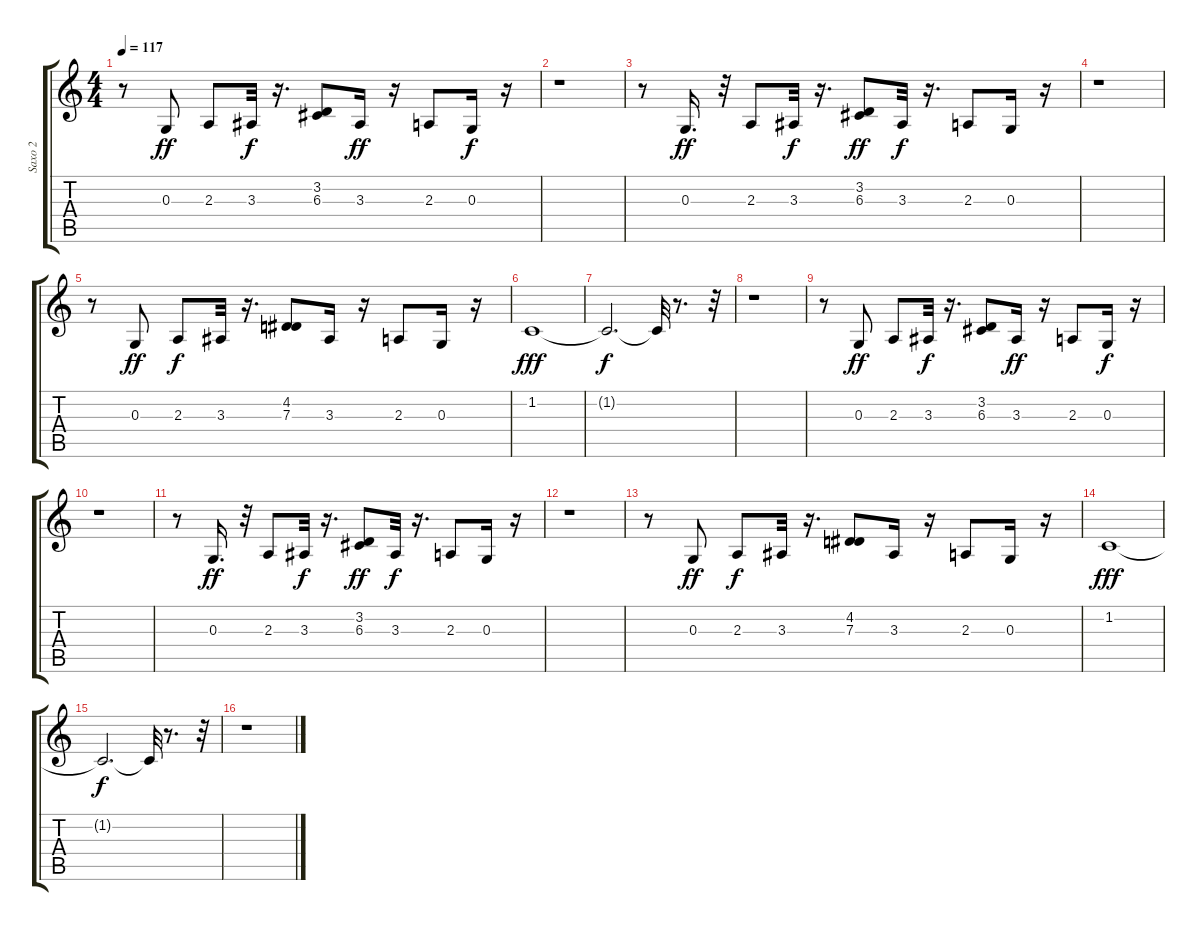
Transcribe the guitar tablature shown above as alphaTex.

\track ("Saxo 2" "Saxo 2") {instrument altosax}
\staff {score tabs}
\tuning (E4 B3 G3 D3 A2 E2) {hide}
\ts (4 4)
\tempo 117
\clef g2
\ks c
r.8{dy f} 0.3.8{dy ff} 2.3.8 3.3.32{dy f} r.16{d} (3.2 6.3).8 3.3.16{dy ff} r.16 2.3.8 0.3.16{dy f} r.16 |
r.1 |
r.8 0.3.16{d dy ff} r.32 2.3.8 3.3.32{dy f} r.16{d} (3.2 6.3).8{dy ff} 3.3.32{dy f} r.16{d} 2.3.8 0.3.16 r.16 |
r.1 |
r.8 0.3.8{dy ff} 2.3.8{dy f} 3.3.32 r.16{d} (4.2 7.3).8 3.3.16 r.16 2.3.8 0.3.16 r.16 |
1.2.1{dy fff volume 0} |
1.2{t}.2{d dy f} 1.2{t}.32 r.8{d} r.32 |
r.1 |
r.8 0.3.8{dy ff volume 12} 2.3.8 3.3.32{dy f} r.16{d} (3.2 6.3).8 3.3.16{dy ff} r.16 2.3.8 0.3.16{dy f} r.16 |
r.1 |
r.8 0.3.16{d dy ff} r.32 2.3.8 3.3.32{dy f} r.16{d} (3.2 6.3).8{dy ff} 3.3.32{dy f} r.16{d} 2.3.8 0.3.16 r.16 |
r.1 |
r.8 0.3.8{dy ff} 2.3.8{dy f} 3.3.32 r.16{d} (4.2 7.3).8 3.3.16 r.16 2.3.8 0.3.16 r.16 |
1.2.1{dy fff volume 0} |
1.2{t}.2{d dy f} 1.2{t}.32 r.8{d} r.32 |
r.1
